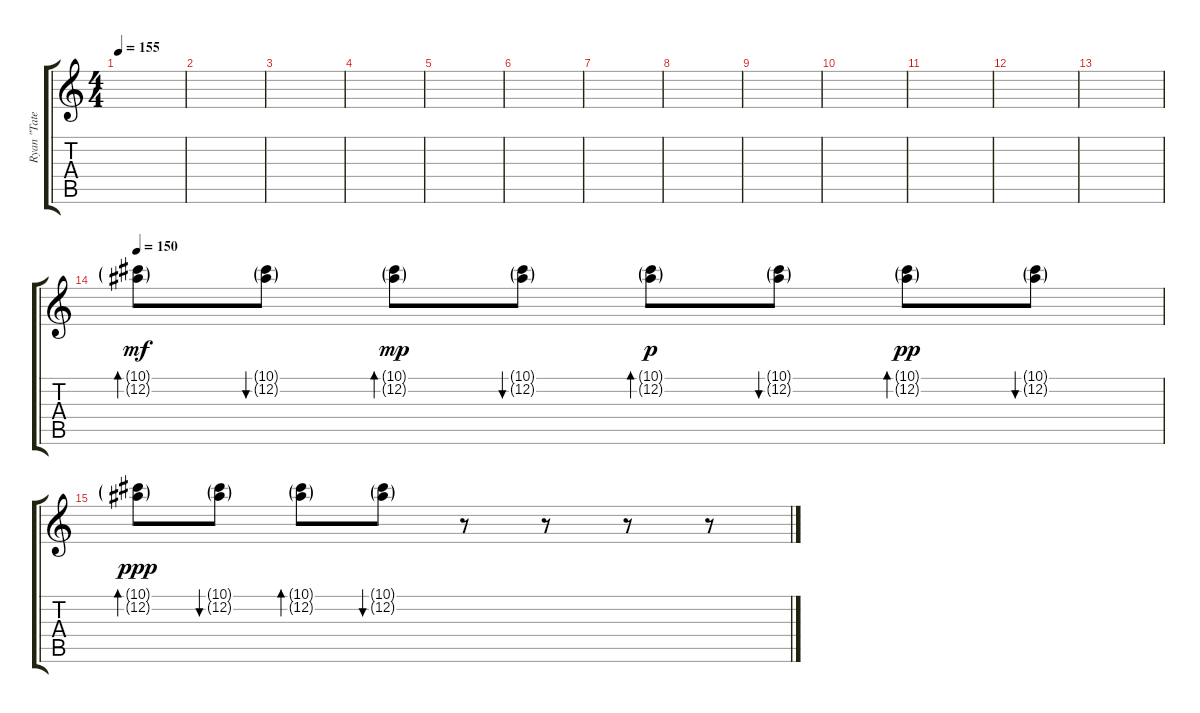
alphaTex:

\track ("Ryan \"Tater\" Johnson Lead" "Ryan \"Tate") {instrument distortionguitar}
\staff {score tabs}
\tuning (Eb4 Bb3 Gb3 Db3 Ab2 Db2) {hide}
\ts (4 4)
\tempo 155
\clef g2
\ks c
|
|
|
|
|
|
|
|
|
|
|
|
|
\tempo 150
(10.1{g} 12.2{g}).8{bd 120 dy mf instrument electricguitarjazz} (10.1{g} 12.2{g}).8{bu 120} (10.1{g} 12.2{g}).8{bd 120 dy mp} (10.1{g} 12.2{g}).8{bu 120} (10.1{g} 12.2{g}).8{bd 120 dy p} (10.1{g} 12.2{g}).8{bu 120} (10.1{g} 12.2{g}).8{bd 120 dy pp} (10.1{g} 12.2{g}).8{bu 120} |
(10.1{g} 12.2{g}).8{bd 120 dy ppp} (10.1{g} 12.2{g}).8{bu 120} (10.1{g} 12.2{g}).8{bd 120} (10.1{g} 12.2{g}).8{bu 120} r.8 r.8 r.8 r.8
